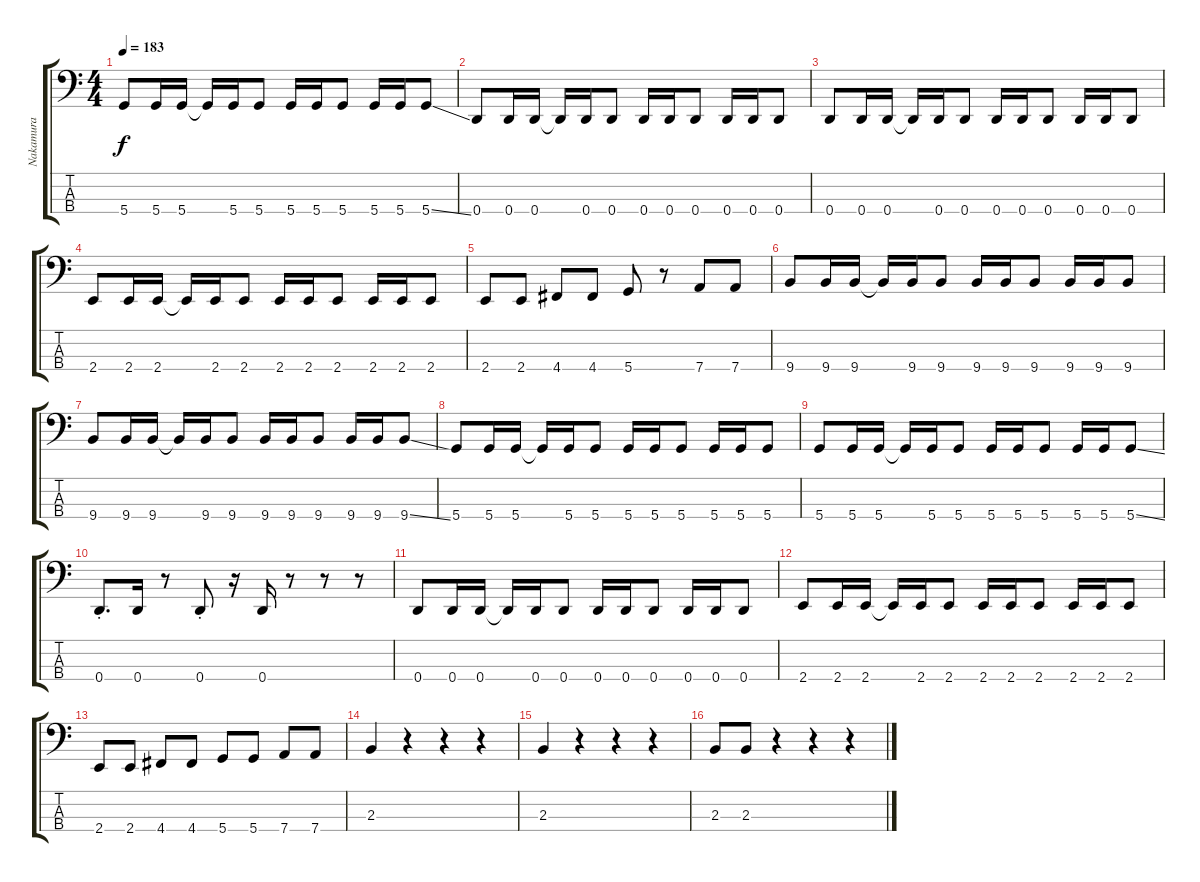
\track ("Nakamura" "Nakamura") {instrument electricbassfinger}
\staff {score tabs}
\tuning (G2 D2 A1 D1) {hide}
\ts (4 4)
\tempo 183
\clef f4
\ks c
5.4.8{dy f} 5.4.16 5.4.16 5.4{t}.16 5.4.16 5.4.8 5.4.16 5.4.16 5.4.8 5.4.16 5.4.16 5.4{ss}.8 |
0.4.8 0.4.16 0.4.16 0.4{t}.16 0.4.16 0.4.8 0.4.16 0.4.16 0.4.8 0.4.16 0.4.16 0.4.8 |
0.4.8 0.4.16 0.4.16 0.4{t}.16 0.4.16 0.4.8 0.4.16 0.4.16 0.4.8 0.4.16 0.4.16 0.4.8 |
2.4.8 2.4.16 2.4.16 2.4{t}.16 2.4.16 2.4.8 2.4.16 2.4.16 2.4.8 2.4.16 2.4.16 2.4.8 |
2.4.8 2.4.8 4.4.8 4.4.8 5.4.8 r.8 7.4.8 7.4.8 |
9.4.8 9.4.16 9.4.16 9.4{t}.16 9.4.16 9.4.8 9.4.16 9.4.16 9.4.8 9.4.16 9.4.16 9.4.8 |
9.4.8 9.4.16 9.4.16 9.4{t}.16 9.4.16 9.4.8 9.4.16 9.4.16 9.4.8 9.4.16 9.4.16 9.4{ss}.8 |
5.4.8 5.4.16 5.4.16 5.4{t}.16 5.4.16 5.4.8 5.4.16 5.4.16 5.4.8 5.4.16 5.4.16 5.4.8 |
5.4.8 5.4.16 5.4.16 5.4{t}.16 5.4.16 5.4.8 5.4.16 5.4.16 5.4.8 5.4.16 5.4.16 5.4{ss}.8 |
0.4{st}.8{d} 0.4.16 r.8 0.4{st}.8 r.16 0.4.16 r.8 r.8 r.8 |
0.4.8 0.4.16 0.4.16 0.4{t}.16 0.4.16 0.4.8 0.4.16 0.4.16 0.4.8 0.4.16 0.4.16 0.4.8 |
2.4.8 2.4.16 2.4.16 2.4{t}.16 2.4.16 2.4.8 2.4.16 2.4.16 2.4.8 2.4.16 2.4.16 2.4.8 |
2.4.8 2.4.8 4.4.8 4.4.8 5.4.8 5.4.8 7.4.8 7.4.8 |
2.3.4 r.4 r.4 r.4 |
2.3.4 r.4 r.4 r.4 |
2.3.8 2.3.8 r.4 r.4 r.4
